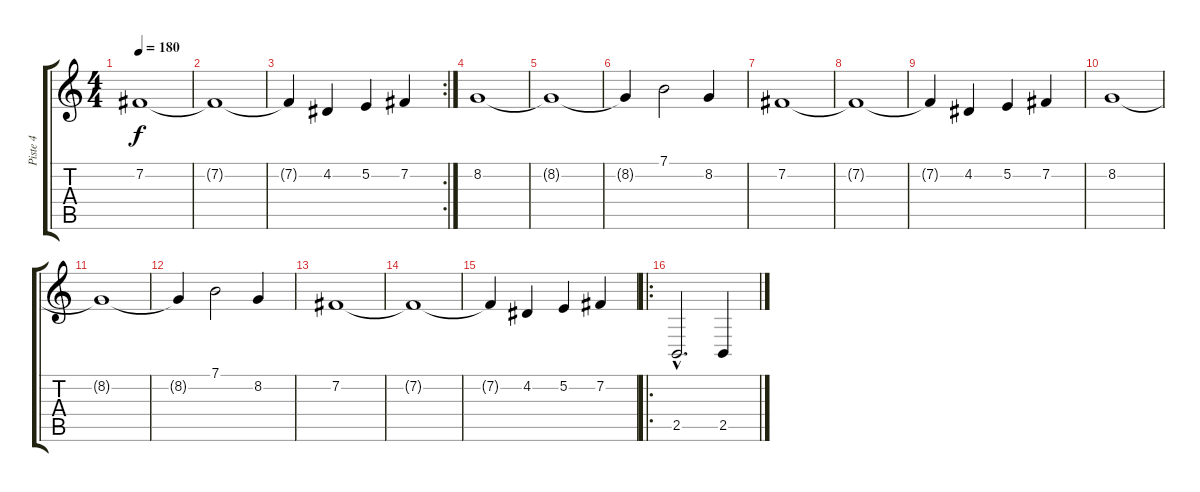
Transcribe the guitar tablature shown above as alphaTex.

\track ("Piste 4" "Piste 4") {instrument synthstrings2}
\staff {score tabs}
\tuning (E4 B3 G3 D3 A2 E2) {hide}
\ts (4 4)
\tempo 180
\clef g2
\ks c
7.2.1{dy f} |
7.2{t}.1 |
\rc 2
7.2{t}.4 4.2.4 5.2.4 7.2.4 |
8.2.1 |
8.2{t}.1 |
8.2{t}.4 7.1.2 8.2.4 |
7.2.1 |
7.2{t}.1 |
7.2{t}.4 4.2.4 5.2.4 7.2.4 |
8.2.1 |
8.2{t}.1 |
8.2{t}.4 7.1.2 8.2.4 |
7.2.1 |
7.2{t}.1 |
7.2{t}.4 4.2.4 5.2.4 7.2.4 |
\ro
2.5{hac}.2{d} 2.5.4
